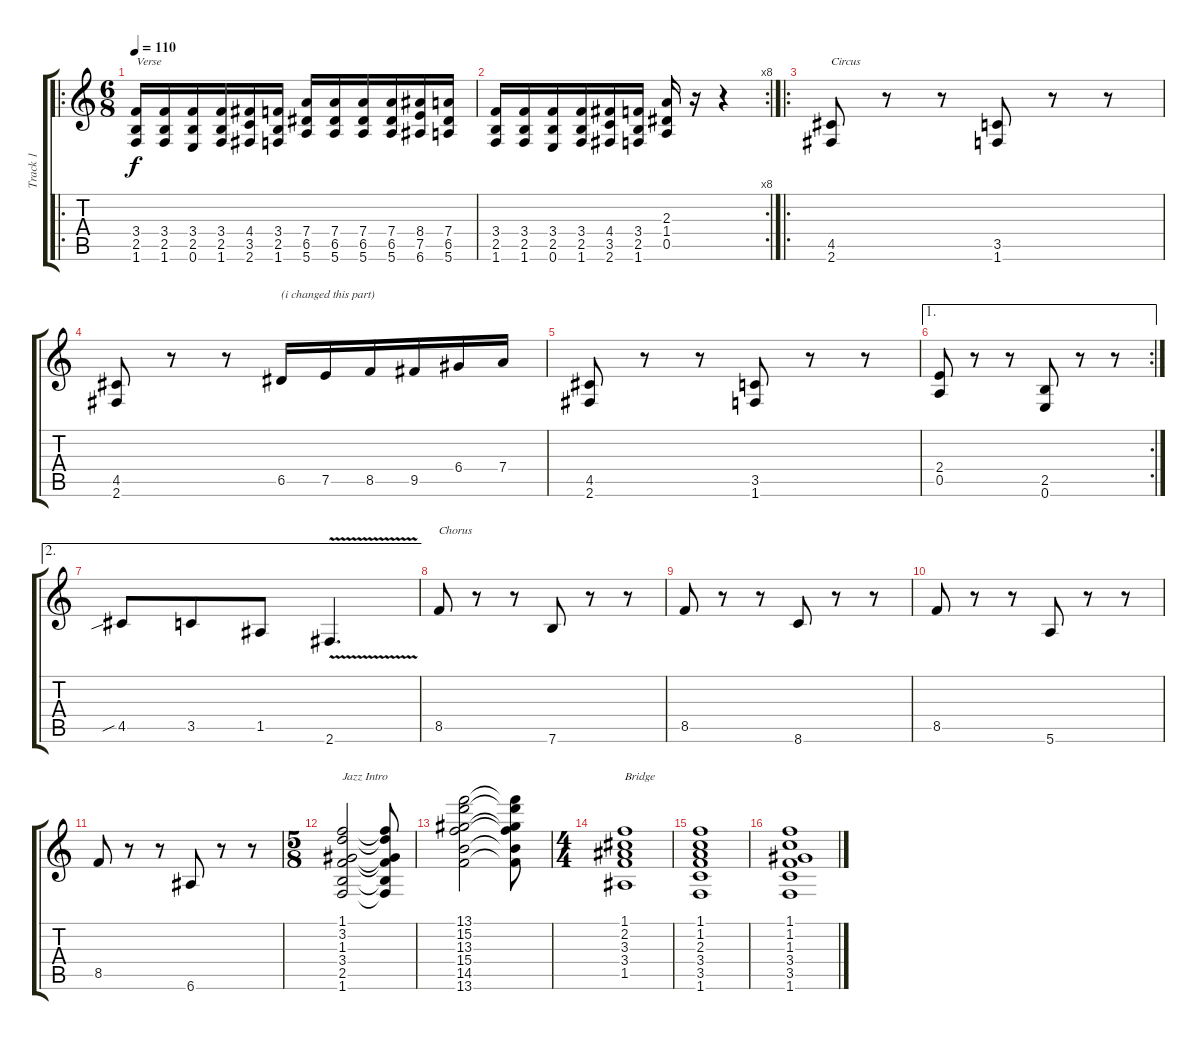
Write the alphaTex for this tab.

\track ("Track 1" "Track 1") {instrument acousticguitarsteel}
\staff {score tabs}
\tuning (E4 B3 G3 D3 A2 E2) {hide}
\ro
\ts (6 8)
\tempo 110
\clef g2
\ks c
(3.4 2.5 1.6).16{txt "Verse" dy f instrument acousticguitarsteel} (3.4 2.5 1.6).16 (3.4 2.5 0.6).16 (3.4 2.5 1.6).16 (4.4 3.5 2.6).16 (3.4 2.5 1.6).16 (7.4 6.5 5.6).16 (7.4 6.5 5.6).16 (7.4 6.5 5.6).16 (7.4 6.5 5.6).16 (8.4 7.5 6.6).16 (7.4 6.5 5.6).16 |
\rc 8
(3.4 2.5 1.6).16 (3.4 2.5 1.6).16 (3.4 2.5 0.6).16 (3.4 2.5 1.6).16 (4.4 3.5 2.6).16 (3.4 2.5 1.6).16 (2.3 1.4 0.5).16 r.16 r.4 |
\ro
(4.5 2.6).8{txt "Circus"} r.8 r.8 (3.5 1.6).8 r.8 r.8 |
(4.5 2.6).8 r.8 r.8 6.5.16{txt "(i changed this part)"} 7.5.16 8.5.16 9.5.16 6.4.16 7.4.16 |
(4.5 2.6).8 r.8 r.8 (3.5 1.6).8 r.8 r.8 |
\ae 1
\rc 2
(2.4 0.5).8 r.8 r.8 (2.5 0.6).8 r.8 r.8 |
\ae 2
4.5{sib}.8 3.5.8 1.5.8 2.6{v}.4{d} |
8.5.8{txt "Chorus"} r.8 r.8 7.6.8 r.8 r.8 |
8.5.8 r.8 r.8 8.6.8 r.8 r.8 |
8.5.8 r.8 r.8 5.6.8 r.8 r.8 |
8.5.8 r.8 r.8 6.6.8 r.8 r.8 |
\ts (5 8)
(1.1 3.2 1.3 3.4 2.5 1.6).2{txt "Jazz Intro"} (1.1{t} 3.2{t} 1.3{t} 3.4{t} 2.5{t} 1.6{t}).8 |
(13.1 15.2 13.3 15.4 14.5 13.6).2 (13.1{t} 15.2{t} 13.3{t} 15.4{t} 14.5{t} 13.6{t}).8 |
\ts (4 4)
(1.1 2.2 3.3 3.4 1.5).1{txt "Bridge"} |
(1.1 1.2 2.3 3.4 3.5 1.6).1 |
(1.1 1.2 1.3 3.4 3.5 1.6).1
